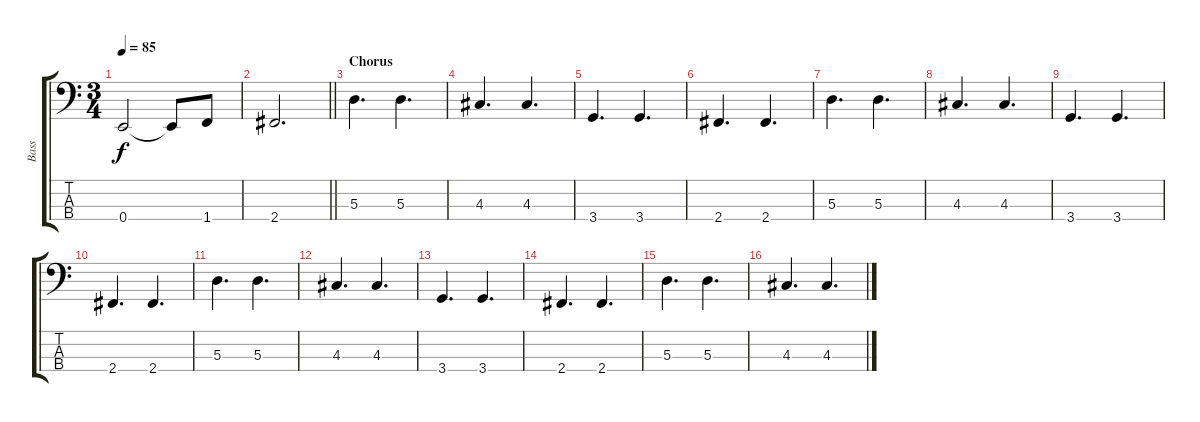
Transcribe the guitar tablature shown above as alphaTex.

\track ("Bass" "Bass") {instrument electricbassfinger}
\staff {score tabs}
\tuning (G2 D2 A1 E1) {hide}
\ts (3 4)
\tempo 85
\clef f4
\ks c
0.4.2{dy f} 0.4{t}.8 1.4.8 |
\barLineRight lightlight
2.4.2{d} |
\section ("" "Chorus")
5.3.4{d} 5.3.4{d} |
4.3.4{d} 4.3.4{d} |
3.4.4{d} 3.4.4{d} |
2.4.4{d} 2.4.4{d} |
5.3.4{d} 5.3.4{d} |
4.3.4{d} 4.3.4{d} |
3.4.4{d} 3.4.4{d} |
2.4.4{d} 2.4.4{d} |
5.3.4{d} 5.3.4{d} |
4.3.4{d} 4.3.4{d} |
3.4.4{d} 3.4.4{d} |
2.4.4{d} 2.4.4{d} |
5.3.4{d} 5.3.4{d} |
4.3.4{d} 4.3.4{d}
